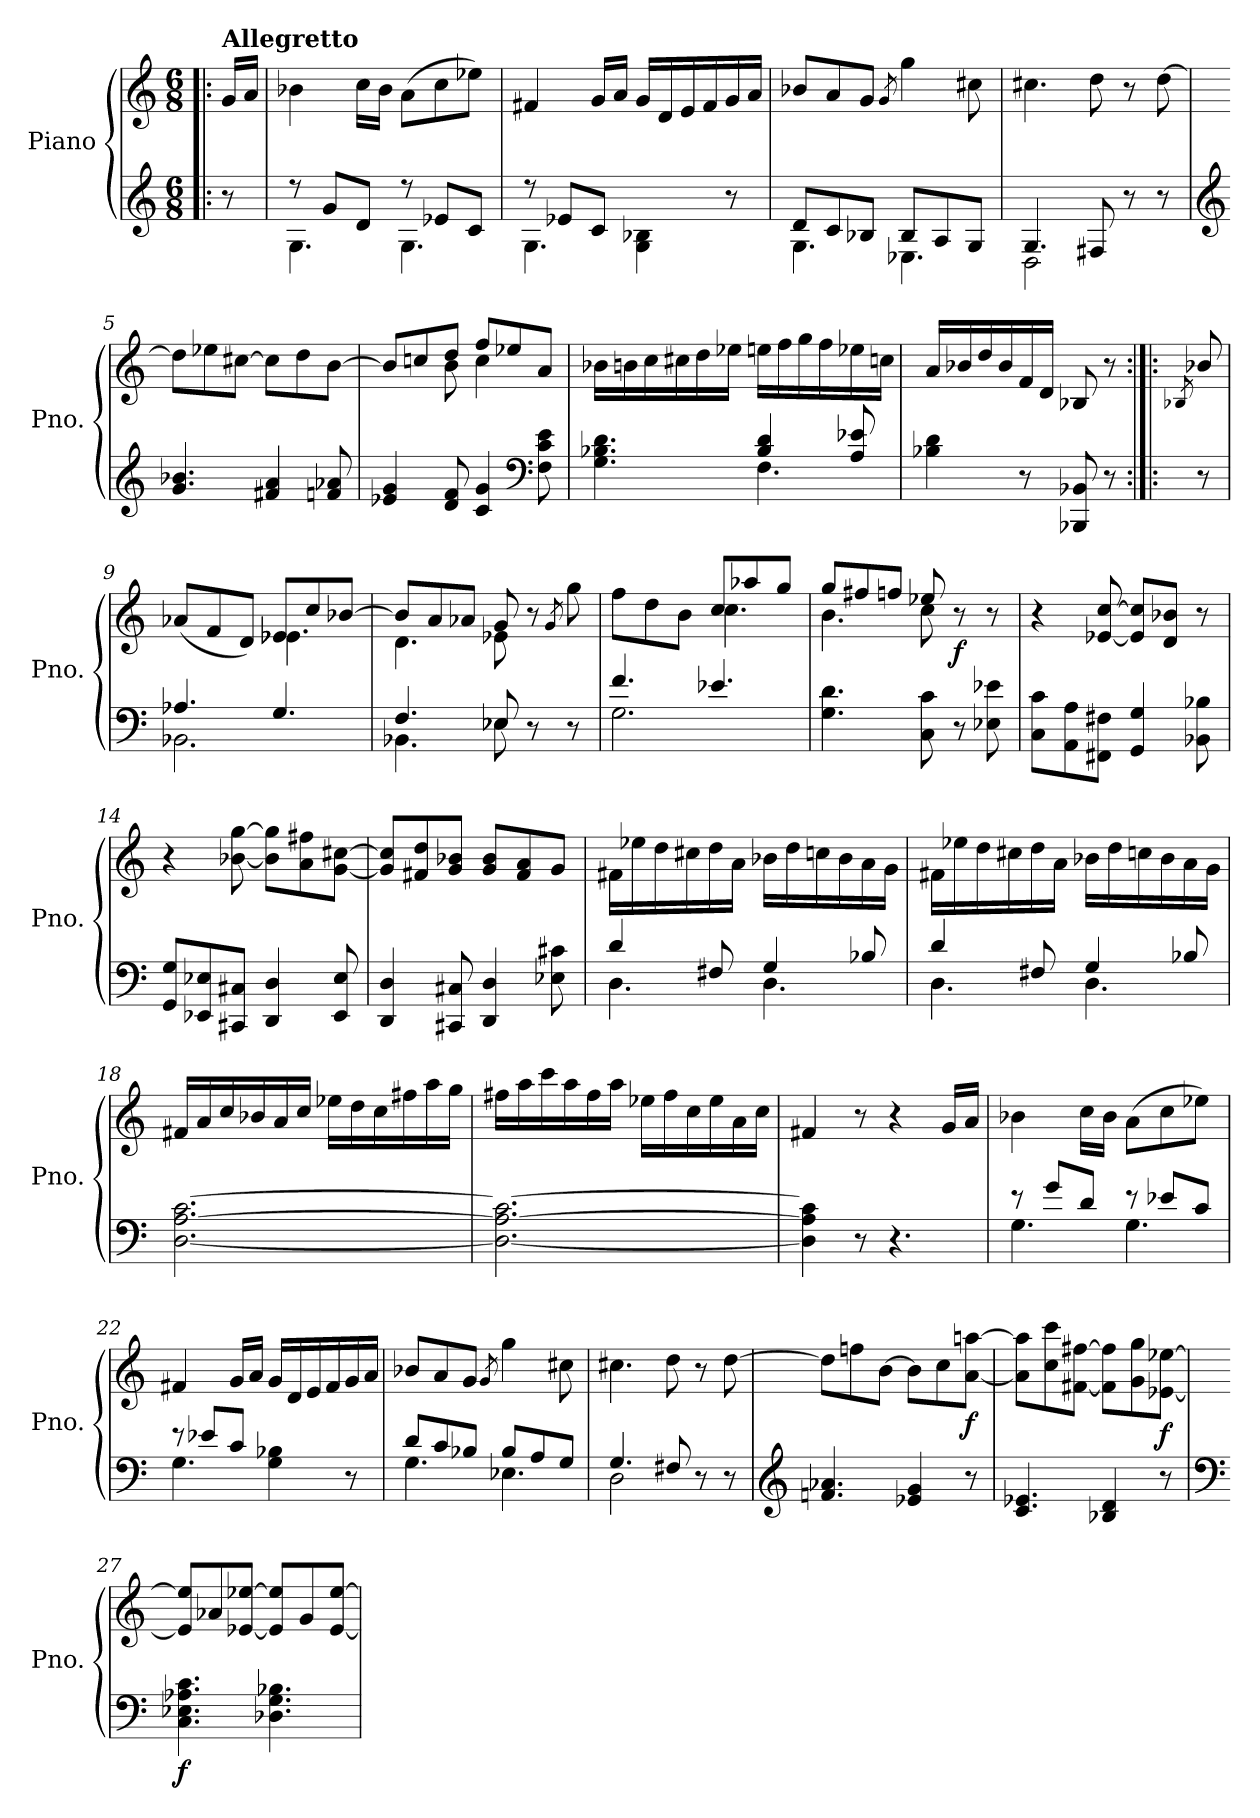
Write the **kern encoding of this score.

**kern	**kern	**dynam
*part1	*part1	*part1
*staff2	*staff1	*staff1/2
*I"Piano	*	*
*I'Pno.	*	*
*clefG2	*clefG2	*
*k[]	*k[]	*
*M6/8	*M6/8	*
*MM100	*MM100	*
=!|:	=!|:	=!|:
!	!LO:TX:a:B:t=Allegretto	!
8r	16g/LL	.
.	16a/JJ	.
=1	=1	=1
*^	*	*
8r	4.G\	4b-X\	.
8g/L	.	.	.
8d/J	.	16cc\LL	.
.	.	16b-\JJ	.
8r	4.G\	(8a\L	.
8e-X/L	.	8cc\	.
8c/J	.	8ee-X\J)	.
=2	=2	=2	=2
8r	4.G\	4f#X/	.
8e-X/L	.	.	.
8c/J	.	16g/LL	.
.	.	16a/JJ	.
4G\ 4B-X\	4ryy	16g/LL	.
.	.	16d/	.
.	.	16e/	.
.	.	16f#/	.
8r	8ryy	16g/	.
.	.	16a/JJ	.
=3	=3	=3	=3
8d/L	4.G\	8b-X/L	.
8c/	.	8a/	.
8B-X/J	.	8g/J	.
.	.	8qg/	.
8B-/L	4.E-X\	4gg\	.
8A/	.	.	.
8G/J	.	8cc#X\	.
=4	=4	=4	=4
4.G/	2D\	4.cc#X\	.
8F#X/	.	8dd\	.
8r	8ryy	8r	.
8r	8ryy	[8dd\	.
*v	*v	*	*
!!LO:LB:g=z
=5	=5	=5
*clefG2	*	*
4.g/ 4.b-X/	8dd\L]	.
.	8ee-X\	.
.	[8cc#X\J	.
4f#X/ 4a/	8cc#\L]	.
.	8dd\	.
8fn/ 8a-X/	[8b\J	.
=6	=6	=6
*	*^	*
4e-X/ 4g/	8b/L]	8ryy	.
.	8ccn/	8ryy	.
8d/ 8f/	8dd/J	8b\	.
4c/ 4g/	8ff/L	4cc\	.
.	8ee-X/	.	.
*clefF4	*	*	*
8F\ 8c\ 8e-\	8a/J	8ryy	.
*	*v	*v	*
=7	=7	=7
*^	*	*
4.G\ 4.B-X\ 4.d\	4.ryy	16b-X\LL	.
.	.	16bn\	.
.	.	16cc\	.
.	.	16cc#X\	.
.	.	16dd\	.
.	.	16ee-X\JJ	.
4B-/ 4d/	4.F\	16een\LL	.
.	.	16ff\	.
.	.	16gg\	.
.	.	16ff\	.
8A/ 8e-X/	.	16ee-X\	.
.	.	16ccn\JJ	.
*v	*v	*	*
=8	=8	=8
4B-X\ 4d\	16a/LL	.
.	16b-X/	.
.	16dd/	.
.	16b-/	.
8r	16f/	.
.	16d/JJ	.
8BBB-X/ 8BB-X/	8B-X/	.
8r	8r	.
!!LO:LB:g=z
=8X1:|!|:	=8X1:|!|:	=8X1:|!|:
.	8qB-X/	.
8r	8b-X/	.
=9	=9	=9
*^	*^	*
4.A-X/	2.BB-X\	(8a-X/L	4.ryy	.
.	.	8f/	.	.
.	.	8d/J)	.	.
4.G/	.	8e-X/L	4.e-\	.
.	.	8cc/	.	.
.	.	[8b-X/J	.	.
=10	=10	=10	=10	=10
4.F/	4.BB-X\	8b-/L]	4.d\	.
.	.	8a/	.	.
.	.	8a-X/J	.	.
8E-X/	8E-\	8g/	8e-X\	.
8r	8ryy	8r	8ryy	.
.	.	8qg/	.	.
8r	8ryy	8gg\	8ryy	.
=11	=11	=11	=11	=11
4.f/	2.G\	8ff\L	4.ryy	.
.	.	8dd\	.	.
.	.	8b\J	.	.
4.e-X/	.	8cc/L	4.cc\	.
.	.	8aa-X/	.	.
.	.	8gg/J	.	.
*v	*v	*	*	*
=12	=12	=12	=12
4.G\ 4.d\	8gg/L	4.b\	.
.	8ff#X/	.	.
.	8ffn/J	.	.
8C\ 8c\	8ee-X/	8cc\	.
!	!	!	!LO:DY:b
8r	8r	8ryy	f
8E-X\ 8e-X\	8r	8ryy	.
*	*v	*v	*
!!LO:LB:g=z
=13	=13	=13
8C\ 8c\L	4r	.
8AA\ 8A\	.	.
8FF#X\ 8F#X\J	[8e-X/ [8cc/	.
4GG/ 4G/	8e-/] 8cc/]L	.
.	8d/ 8b-X/J	.
8BB-X\ 8B-X\	8r	.
!!LO:LB:g=z
=14	=14	=14
8GG/ 8G/L	4r	.
8EE-X/ 8E-X/	.	.
8CC#X/ 8C#X/J	[8b-X\ [8gg\	.
4DD/ 4D/	8b-\] 8gg\]L	.
.	8a\ 8ff#X\	.
8EE-/ 8E-/	[8g\ [8cc#X\J	.
=15	=15	=15
4DD/ 4D/	8g/] 8cc#/]L	.
.	8f#X/ 8dd/	.
8CC#X/ 8C#X/	8g/ 8b-X/J	.
4DD/ 4D/	8g/ 8b-/L	.
.	8f#/ 8a/	.
8E-X\ 8c#X\	8g/J	.
=16	=16	=16
*^	*	*
4d/	4.D\	16f#X\LL	.
.	.	16ee-X\	.
.	.	16dd\	.
.	.	16cc#X\	.
8F#X/	.	16dd\	.
.	.	16a\JJ	.
4G/	4.D\	16b-X\LL	.
.	.	16dd\	.
.	.	16ccn\	.
.	.	16b-\	.
8B-X/	.	16a\	.
.	.	16g\JJ	.
!!LO:LB:g=z
=17	=17	=17	=17
4d/	4.D\	16f#X\LL	.
.	.	16ee-X\	.
.	.	16dd\	.
.	.	16cc#X\	.
8F#X/	.	16dd\	.
.	.	16a\JJ	.
4G/	4.D\	16b-X\LL	.
.	.	16dd\	.
.	.	16ccn\	.
.	.	16b-\	.
8B-X/	.	16a\	.
.	.	16g\JJ	.
*v	*v	*	*
!!LO:PB:g=z
=18	=18	=18
[2.D\ [2.A\ [2.c\	16f#X/LL	.
.	16a/	.
.	16cc/	.
.	16b-X/	.
.	16a/	.
.	16cc/JJ	.
.	16ee-X\LL	.
.	16dd\	.
.	16cc\	.
.	16ff#X\	.
.	16aa\	.
.	16gg\JJ	.
=19	=19	=19
2.D\_ 2.A\_ 2.c\_	16ff#X\LL	.
.	16aa\	.
.	16ccc\	.
.	16aa\	.
.	16ff#\	.
.	16aa\JJ	.
.	16ee-X\LL	.
.	16ff#\	.
.	16cc\	.
.	16ee-\	.
.	16a\	.
.	16cc\JJ	.
=20	=20	=20
4D\] 4A\] 4c\]	4f#X/	.
8r	8r	.
4.r	4r	.
.	16g/LL	.
.	16a/JJ	.
=21	=21	=21
*^	*	*
8r	4.G\	4b-X\	.
8g/L	.	.	.
8d/J	.	16cc\LL	.
.	.	16b-\JJ	.
8r	4.G\	(8a\L	.
8e-X/L	.	8cc\	.
8c/J	.	8ee-X\J)	.
!!LO:LB:g=z
=22	=22	=22	=22
8r	4.G\	4f#X/	.
8e-X/L	.	.	.
8c/J	.	16g/LL	.
.	.	16a/JJ	.
4G\ 4B-X\	8ryy	16g/LL	.
.	.	16d/	.
.	8ryy	16e/	.
.	.	16f#/	.
8r	8ryy	16g/	.
.	.	16a/JJ	.
!!LO:LB:g=z
=23	=23	=23	=23
8d/L	4.G\	8b-X/L	.
8c/	.	8a/	.
8B-X/J	.	8g/J	.
.	.	8qg/	.
8B-/L	4.E-X\	4gg\	.
8A/	.	.	.
8G/J	.	8cc#X\	.
=24	=24	=24	=24
4.G/	2D\	4.cc#X\	.
8F#X/	.	8dd\	.
8r	8ryy	8r	.
8r	8ryy	[8dd\	.
*v	*v	*	*
=25	=25	=25
*clefG2	*	*
4.fn/ 4.a-X/	8dd\L]	.
.	8ffn\	.
.	[8b\J	.
4e-X/ 4g/	8b\L]	.
.	8cc\	.
!	!	!LO:DY:b
8r	[8a\ [8aan\J	f
=26	=26	=26
4.c/ 4.e-X/	8a\] 8aa\]L	.
.	8cc\ 8ccc\	.
.	[8f#X\ [8ff#X\J	.
4B-X/ 4d/	8f#\] 8ff#\]L	.
.	8g\ 8gg\	.
!	!	!LO:DY:b
8r	[8e-X\ [8ee-X\J	f
=27	=27	=27
*clefF4	*	*
!	!	!LO:DY:b=2
4.C\ 4.E-X\ 4.A-X\ 4.c\	8e-/] 8ee-/]L	f
.	8a-X/	.
.	[8e-X/ [8ee-X/J	.
4.D-X\ 4.G\ 4.B-X\	8e-/] 8ee-/]L	.
.	8g/	.
.	[8e-/ [8ee-/J	.
=	=	=
*-	*-	*-
